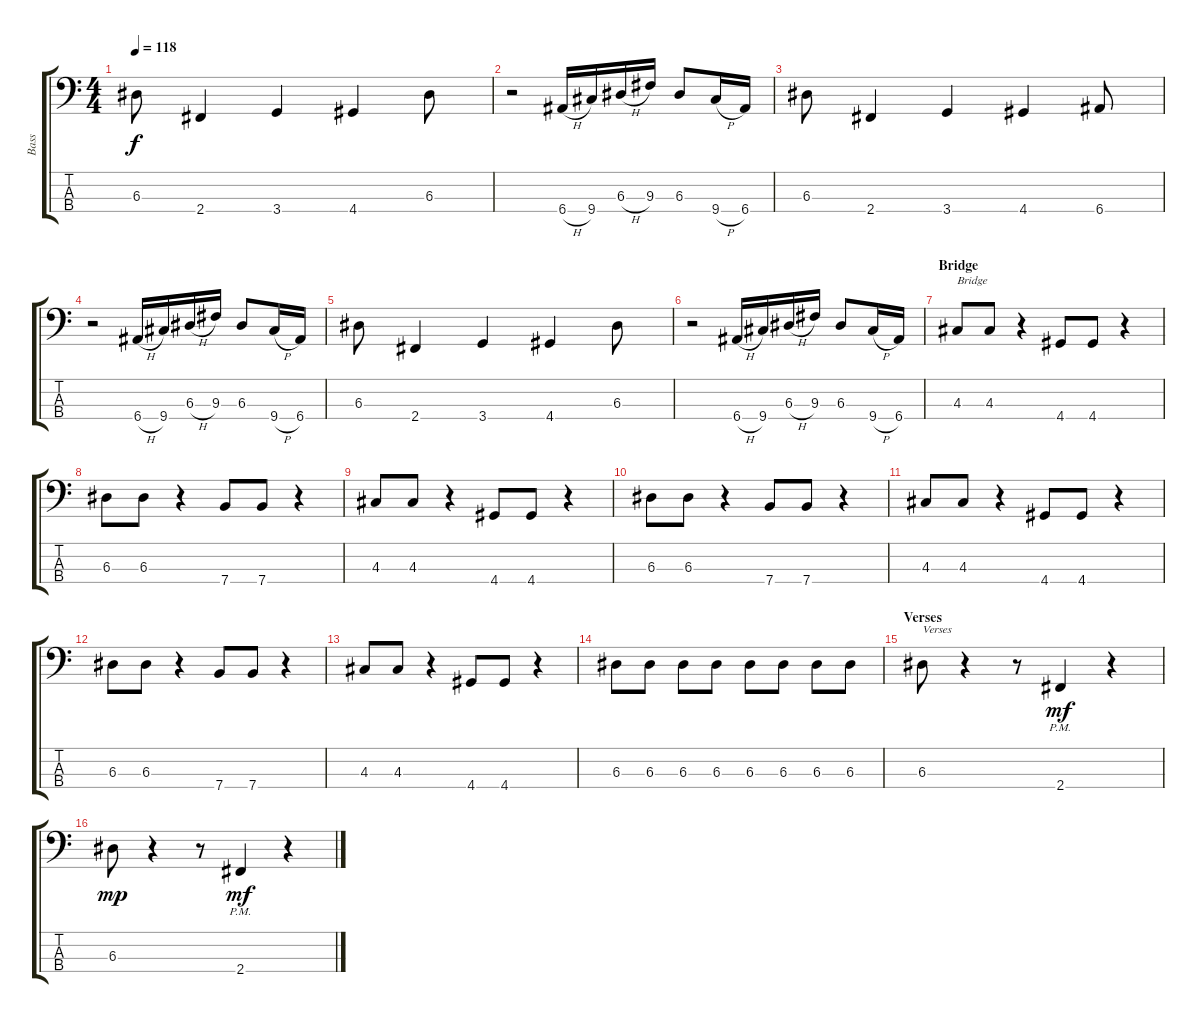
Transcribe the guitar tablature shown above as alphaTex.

\track ("Bass" "Bass") {instrument electricbassfinger}
\staff {score tabs}
\tuning (G2 D2 A1 E1) {hide}
\ts (4 4)
\tempo 118
\clef f4
\ks c
6.3.8{dy f} 2.4.4 3.4.4 4.4.4 6.3.8 |
r.2 6.4{h}.16 9.4.16 6.3{h}.16 9.3.16 6.3.8 9.4{h}.16 6.4.16 |
6.3.8 2.4.4 3.4.4 4.4.4 6.4.8 |
r.2 6.4{h}.16 9.4.16 6.3{h}.16 9.3.16 6.3.8 9.4{h}.16 6.4.16 |
6.3.8 2.4.4 3.4.4 4.4.4 6.3.8 |
r.2 6.4{h}.16 9.4.16 6.3{h}.16 9.3.16 6.3.8 9.4{h}.16 6.4.16 |
\section ("" "Bridge")
4.3.8{txt "Bridge"} 4.3.8 r.4 4.4.8 4.4.8 r.4 |
6.3.8 6.3.8 r.4 7.4.8 7.4.8 r.4 |
4.3.8 4.3.8 r.4 4.4.8 4.4.8 r.4 |
6.3.8 6.3.8 r.4 7.4.8 7.4.8 r.4 |
4.3.8 4.3.8 r.4 4.4.8 4.4.8 r.4 |
6.3.8 6.3.8 r.4 7.4.8 7.4.8 r.4 |
4.3.8 4.3.8 r.4 4.4.8 4.4.8 r.4 |
6.3.8 6.3.8 6.3.8 6.3.8 6.3.8 6.3.8 6.3.8 6.3.8 |
\section ("" "Verses")
6.3.8{txt "Verses"} r.4 r.8 2.4{pm}.4{dy mf} r.4 |
6.3.8{dy mp} r.4 r.8 2.4{pm}.4{dy mf} r.4
